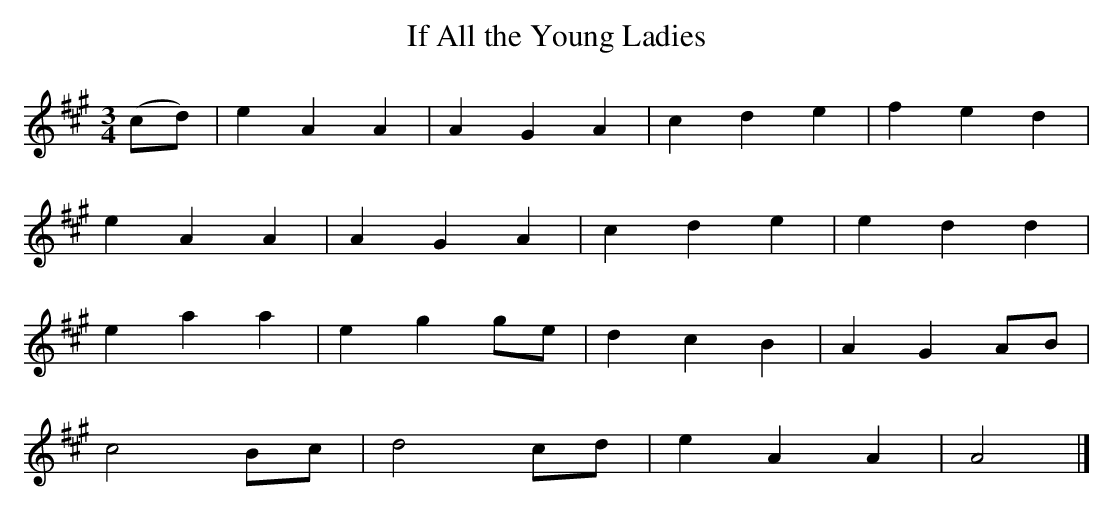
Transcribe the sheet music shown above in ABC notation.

X:1
T: If All the Young Ladies
M: 3/4
L: 1/8
K: A
(cd) | e2 A2 A2 | A2 G2 A2 | c2 d2 e2 | f2 e2 d2 |
e2 A2 A2 | A2 G2 A2 | c2 d2 e2 | e2 d2 d2 |
e2 a2 a2 | e2 g2 ge | d2 c2 B2 | A2 G2 AB |
c4 Bc | d4 cd | e2 A2 A2 | A4 |]
